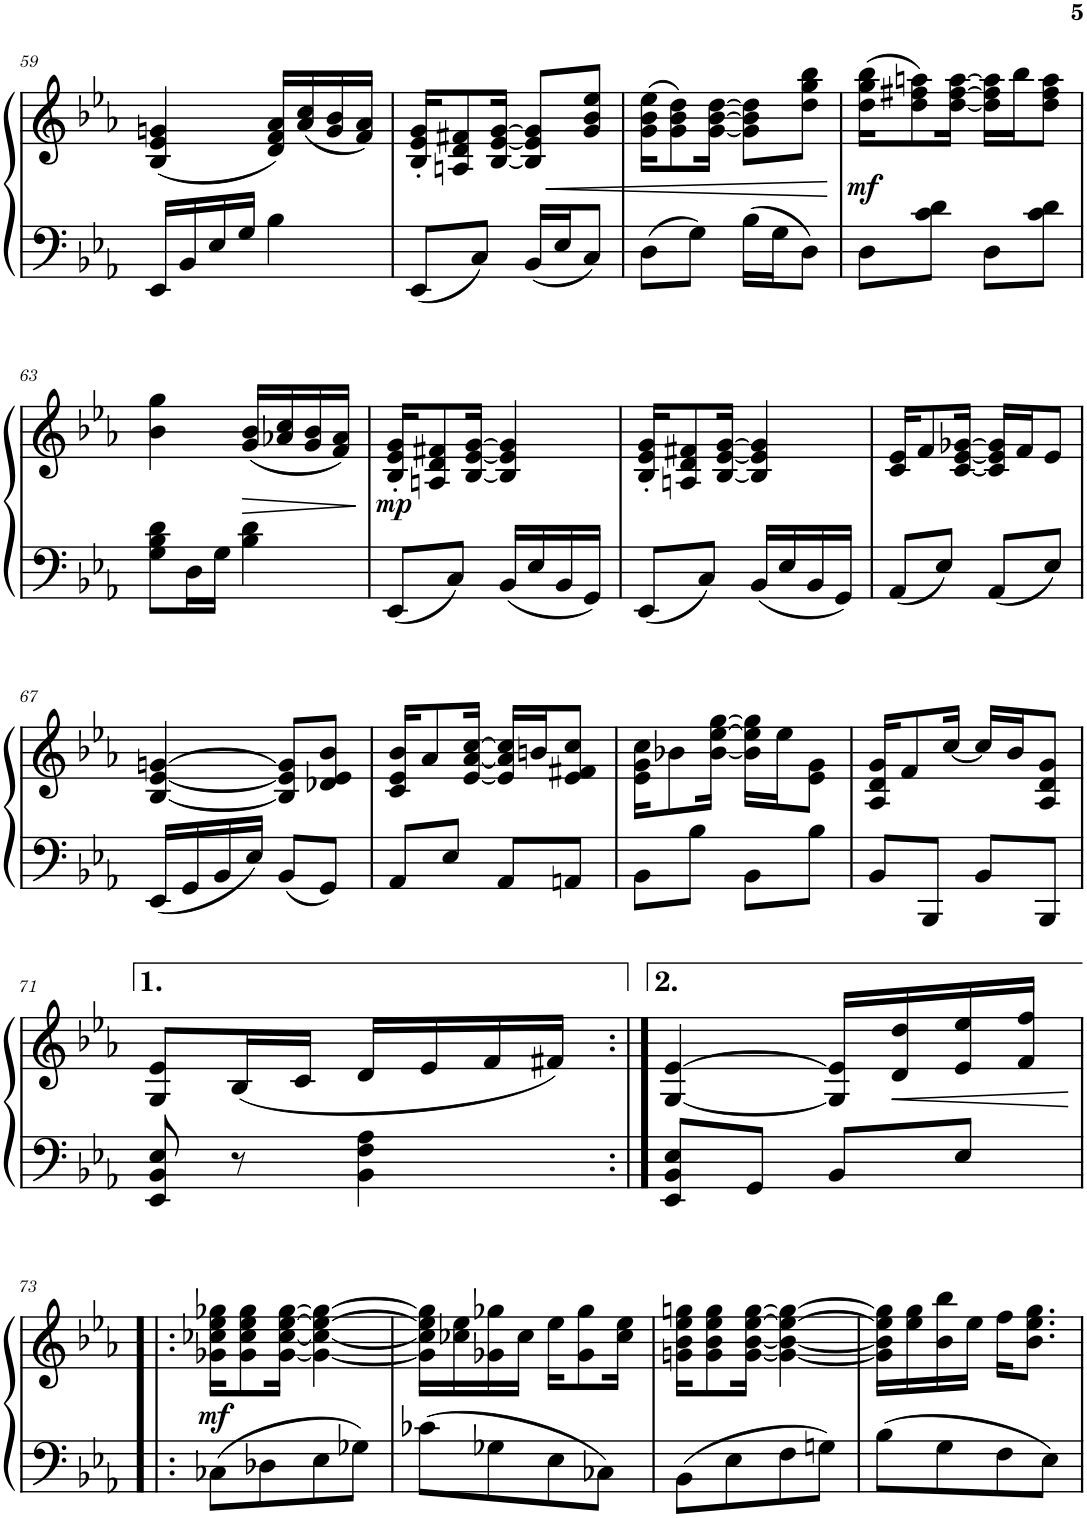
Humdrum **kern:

**kern	**kern	**dynam
*part1	*part1	*part1
*staff2	*staff1	*staff1/2
*I"Piano	*	*
*I'Pno.	*	*
!!LO:PB:g=z
*clefF4	*clefG2	*
*k[b-e-a-]	*k[b-e-a-]	*
*M2/4	*M2/4	*
=59	=59	=59
16EE-/LL	(4B-/ 4e-/ 4gn/	.
16BB-/	.	.
16E-/	.	.
16G/JJ	.	.
4B-\	16d/ 16f/ 16a-/LL)	.
.	(16a-/ 16cc/	.
.	16g/ 16b-/	.
.	16f/ 16a-/JJ)	.
=60	=60	=60
8EE-/L	16B-/' 16e-/' 16g/'KL	.
.	8An/ 8d/ 8f#X/	.
8C/J	.	.
.	[16B-/ [16e-/ [16g/Jk	.
!	!	!LO:HP:b
16BB-/LL	8B-/] 8e-/] 8g/]L	<
16E-/J	.	.
8C/J	8g/ 8b-/ 8ee-/J	.
=61	=61	=61
8D\L	(16g\ 16b-\ 16ee-\KL	.
.	8g\' 8b-\' 8dd\')	.
8G\J	.	.
.	[16g\ [16b-\ [16dd\Jk	.
16B-\LL	8g\] 8b-\] 8dd\]L	.
16G\J	.	.
8D'~\J	8dd\ 8gg\ 8bb-\J	.
.	.	[
=62	=62	=62
!	!	!LO:DY:b
8D'~\L	(16dd\ 16gg\ 16bb-\KL	mf
.	8dd\' 8ff#X\' 8aan\')	.
8c\'~ 8d\'~J	.	.
.	[16dd\ [16ff#\ [16aa\Jk	.
8D'~\L	16dd\] 16ff#\] 16aa\]LL	.
.	16bb-\J	.
8c\'~ 8d\'~J	8dd\ 8ff#\ 8aa\J	.
!!LO:LB:g=z
=63	=63	=63
8G\ 8B-\ 8d\L	4b-\ 4gg\	.
16D\L	.	.
16G\JJ	.	.
!	!	!LO:HP:b
4B-\ 4d\	(16g/ 16b-/LL	>
.	16a-X/ 16cc/	.
.	16g/ 16b-/	.
.	16f/ 16a-/JJ)	.
.	.	]
=64	=64	=64
!	!	!LO:DY:b
8EE-/L	16B-/' 16e-/' 16g/'KL	mp
.	8An/ 8d/ 8f#X/	.
8C/J	.	.
.	[16B-/ [16e-/ [16g/Jk	.
16BB-/LL	4B-/] 4e-/] 4g/]	.
16E-/	.	.
16BB-/	.	.
16GG/JJ	.	.
=65	=65	=65
8EE-/L	16B-/' 16e-/' 16g/'KL	.
.	8An/ 8d/ 8f#X/	.
8C/J	.	.
.	[16B-/ [16e-/ [16g/Jk	.
16BB-/LL	4B-/] 4e-/] 4g/]	.
16E-/	.	.
16BB-/	.	.
16GG/JJ	.	.
=66	=66	=66
8AA-/L	16c/ 16e-/KL	.
.	8f/	.
8E-/J	.	.
.	[16c/ [16e-/ [16g-X/Jk	.
8AA-/L	16c/] 16e-/] 16g-/]LL	.
.	16f/J	.
8E-/J	8e-/J	.
!!LO:LB:g=z
=67	=67	=67
16EE-/LL	[4B-/ [4e-/ [4gn/	.
16GG/	.	.
16BB-/	.	.
16E-/JJ	.	.
8BB-/L	8B-/] 8e-/] 8g/]L	.
8GG/J	8d-X/ 8e-/ 8b-/J	.
=68	=68	=68
8AA-/L	16c/ 16e-/ 16b-/KL	.
.	8a-/	.
8E-/J	.	.
.	[16e-/ [16a-/ [16cc/Jk	.
8AA-/L	16e-/] 16a-/] 16cc/]LL	.
.	16bn/J	.
8AAn/J	8e-/ 8f#X/ 8cc/J	.
=69	=69	=69
8BB-\L	16e-\ 16g\ 16cc\KL	.
.	8b-X\	.
8B-\J	.	.
.	[16b-\ [16ee-\ [16gg\Jk	.
8BB-\L	16b-\] 16ee-\] 16gg\]LL	.
.	16ee-\J	.
8B-\J	8e-\ 8g\J	.
=70	=70	=70
8BB-/L	16A-/ 16d/ 16g/KL	.
.	8f/	.
8BBB-/J	.	.
.	[16cc/Jk	.
8BB-/L	16cc/LL]	.
.	16b-/J	.
8BBB-'/J	8A-/' 8d/' 8g/'J	.
!!LO:LB:g=z
=71	=71	=71
8EE-/' 8BB-/' 8E-/'	8G/' 8e-/'L	.
8r	(16B-/L	.
.	16c/JJ	.
4BB-\ 4F\ 4A-\	16d/LL	.
.	16e-/	.
.	16f/	.
.	16f#X/JJ)	.
=72:|!	=72:|!	=72:|!
8EE-/ 8BB-/ 8E-/L	[4G/ [4e-/	.
8GG/J	.	.
8BB-/L	16G/] 16e-/]LL	.
!	!	!LO:HP:b
.	16d/ 16dd/	<
8E-/J	16e-/ 16ee-/	.
.	16f/ 16ff/JJ	.
.	.	[
!!LO:LB:g=z
=73!|:	=73!|:	=73!|:
!	!	!LO:DY:b
8C-X\L	16g-X\' 16cc-X\' 16ee-\' 16gg-X\'KL	mf
.	8g-\'~ 8cc-\'~ 8ee-\'~ 8gg-\'~	.
8D-X\	.	.
.	[16g-\ [16cc-\ [16ee-\ [16gg-\Jk	.
8E-\	4g-\_ 4cc-\_ 4ee-\_ 4gg-\_	.
8G-X\J	.	.
=74	=74	=74
8c-X\L	16g-\] 16cc-\] 16ee-\] 16gg-\]LL	.
.	16cc-X\ 16ee-\	.
8G-X\	16g-X\ 16gg-X\	.
.	16cc-\JJ	.
8E-\	16ee-\KL	.
.	8g-\ 8gg-\	.
8C-X\J	.	.
.	16cc-\ 16ee-\Jk	.
=75	=75	=75
8BB-\L	16gn\' 16b-\' 16ee-\' 16ggn\'KL	.
.	8g\'~ 8b-\'~ 8ee-\'~ 8gg\'~	.
8E-\	.	.
.	[16g\ [16b-\ [16ee-\ [16gg\Jk	.
8F\	4g\_ 4b-\_ 4ee-\_ 4gg\_	.
8Gn\J	.	.
=76	=76	=76
8B-\L	16g\] 16b-\] 16ee-\] 16gg\]LL	.
.	16ee-\ 16gg\	.
8G\	16b-\ 16bb-\	.
.	16ee-\JJ	.
8F\	16ff\KL	.
.	8.b-\ 8.ee-\ 8.gg\J	.
8E-\J	.	.
=	=	=
*-	*-	*-
